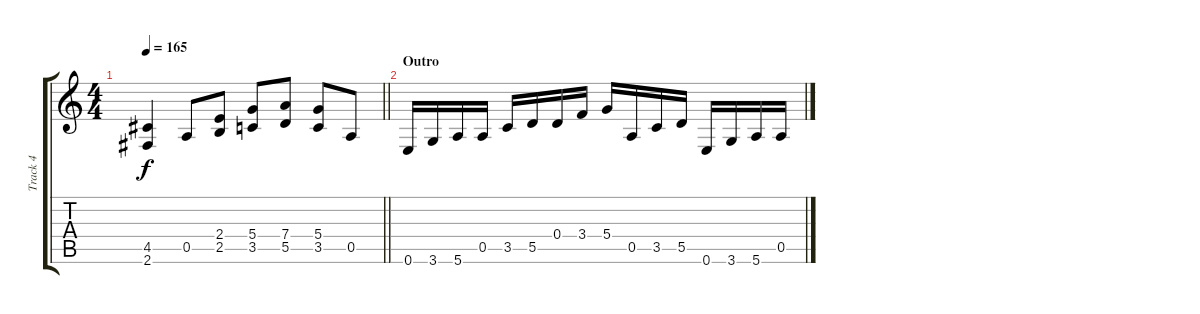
\track ("Track 4" "Track 4") {instrument distortionguitar}
\staff {score tabs}
\tuning (E4 B3 G3 D3 A2 E2) {hide}
\ts (4 4)
\tempo 165
\clef g2
\barLineRight lightlight
\ks c
(4.5 2.6).4{dy f} 0.5.8 (2.4 2.5).8 (5.4 3.5).8 (7.4 5.5).8 (5.4 3.5).8 0.5.8 |
\section ("" "Outro")
0.6.16 3.6.16 5.6.16 0.5.16 3.5.16 5.5.16 0.4.16 3.4.16 5.4.16 0.5.16 3.5.16 5.5.16 0.6.16 3.6.16 5.6.16 0.5.16
